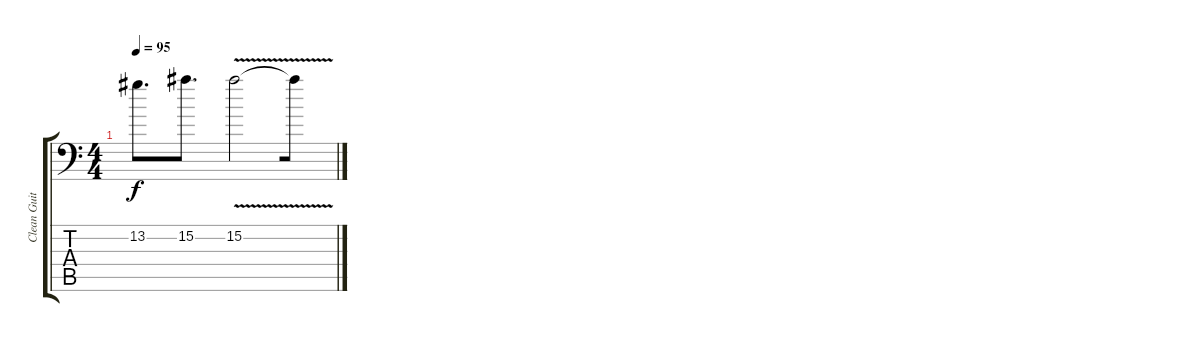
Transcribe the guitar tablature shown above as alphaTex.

\track ("Clean Guitar 2" "Clean Guit") {instrument electricguitarjazz bank 255}
\staff {score tabs}
\tuning (C4 G3 Eb3 Bb2 F2 Bb1) {hide}
\ts (4 4)
\tempo 95
\clef f4
\ks c
13.2.8{d dy f beam merge} 15.2.8{d beam merge} 15.2{v}.2{beam merge} 15.2{t}.8
